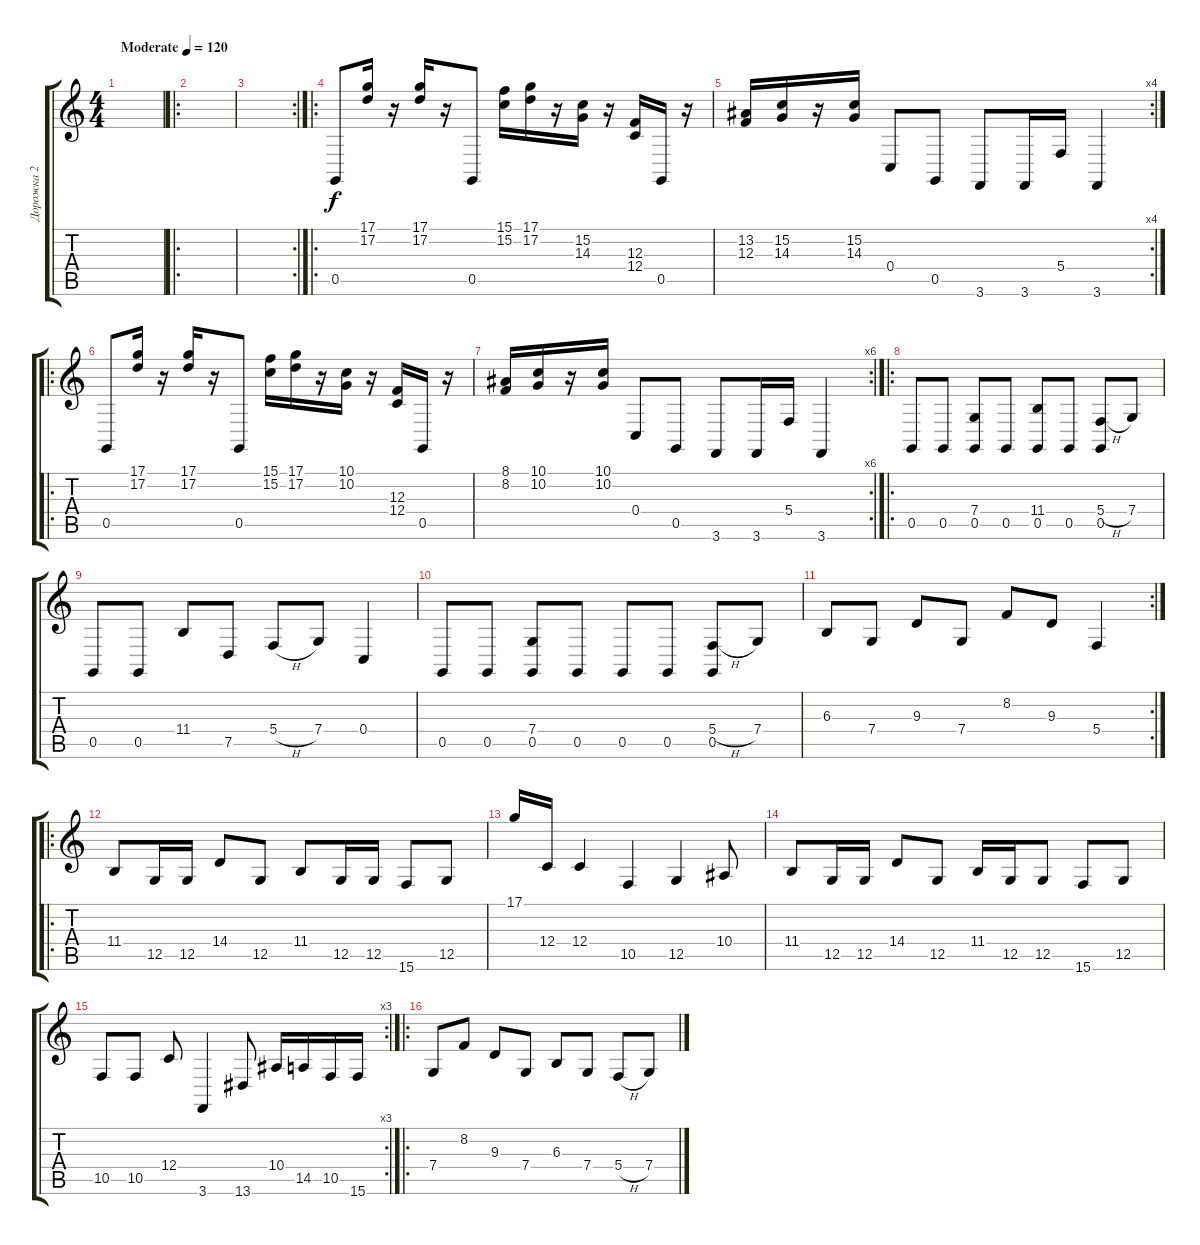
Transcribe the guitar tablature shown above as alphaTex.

\track ("Дорожка 2" "Дорожка 2") {instrument lead2sawtooth}
\staff {score tabs}
\tuning (D4 A3 F3 C3 G2 D2) {hide}
\ts (4 4)
\tempo (120 "Moderate")
\clef g2
\ks c
|
\ro
|
\rc 2
|
\ro
0.5.8 (17.1 17.2).16 r.16 (17.1 17.2).16 r.16 0.5.8 (15.1 15.2).16 (17.1 17.2).16 r.16 (15.2 14.3).16 r.16 (12.3 12.4).16 0.5.16 r.16 |
\rc 4
(13.2 12.3).16 (15.2 14.3).16 r.16 (15.2 14.3).16 0.4.8 0.5.8 3.6.8 3.6.16 5.4.16 3.6.4 |
\ro
0.5.8 (17.1 17.2).16 r.16 (17.1 17.2).16 r.16 0.5.8 (15.1 15.2).16 (17.1 17.2).16 r.16 (10.1 10.2).16 r.16 (12.3 12.4).16 0.5.16 r.16 |
\rc 6
(8.1 8.2).16 (10.1 10.2).16 r.16 (10.1 10.2).16 0.4.8 0.5.8 3.6.8 3.6.16 5.4.16 3.6.4 |
\ro
0.5.8 0.5.8 (7.4 0.5).8 0.5.8 (11.4 0.5).8 0.5.8 (5.4{h} 0.5).8 7.4.8 |
0.5.8 0.5.8 11.4.8 7.5.8 5.4{h}.8 7.4.8 0.4.4 |
0.5.8 0.5.8 (7.4 0.5).8 0.5.8 0.5.8 0.5.8 (5.4{h} 0.5).8 7.4.8 |
\rc 2
6.3.8 7.4.8 9.3.8 7.4.8 8.2.8 9.3.8 5.4.4 |
\ro
11.4.8 12.5.16 12.5.16 14.4.8 12.5.8 11.4.8 12.5.16 12.5.16 15.6.8 12.5.8 |
17.1.16 12.4.16 12.4.4 10.5.4 12.5.4 10.4.8 |
11.4.8 12.5.16 12.5.16 14.4.8 12.5.8 11.4.16 12.5.16 12.5.8 15.6.8 12.5.8 |
\rc 3
10.5.8 10.5.8 12.4.8 3.6.4 13.6.8 10.4.16 14.5.16 10.5.16 15.6.16 |
\ro
7.4.8 8.2.8 9.3.8 7.4.8 6.3.8 7.4.8 5.4{h}.8 7.4.8
